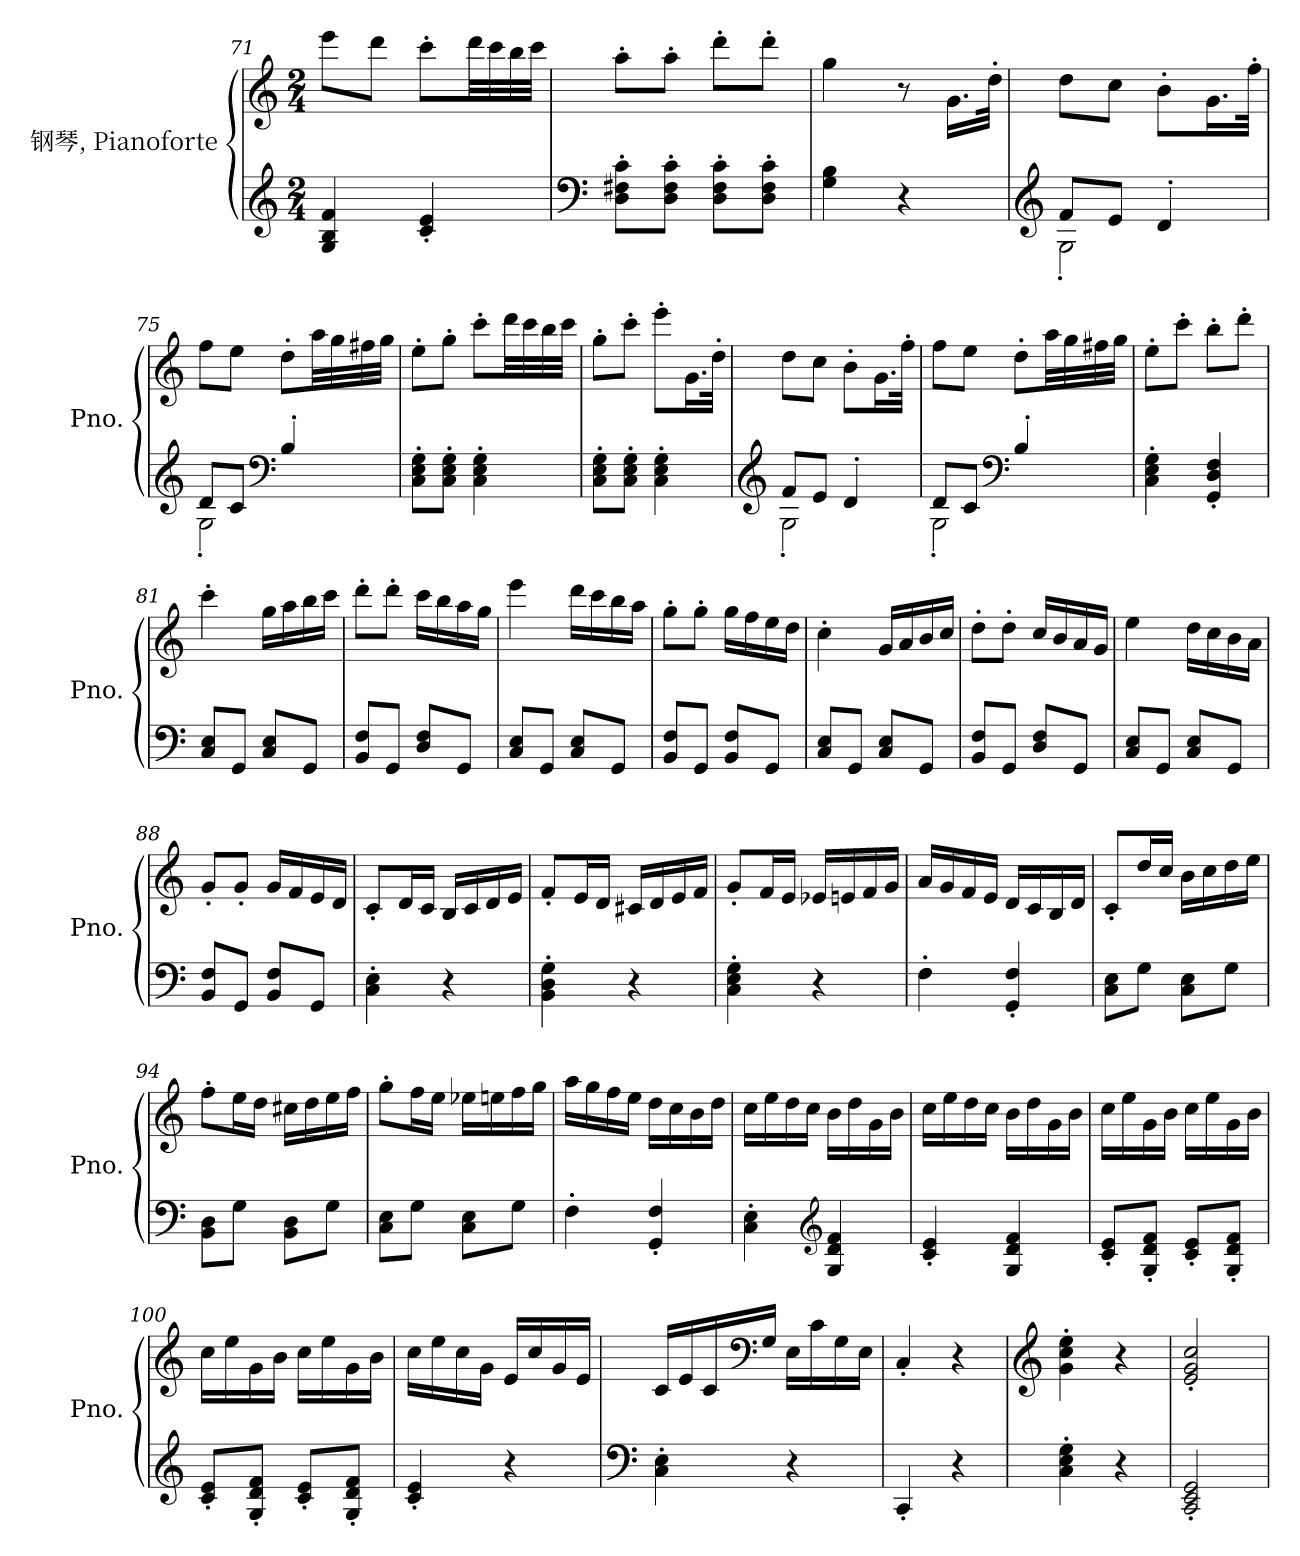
**kern	**kern
*part2	*part1
*staff2	*staff1
*I"钢琴, Pianoforte	*I"钢琴, Pianoforte
*I'Pno.	*I'Pno.
*clefG2	*clefG2
*k[]	*k[]
*M2/4	*M2/4
=71	=71
4G/ 4B/ 4f/	8eee\L
.	8ddd\J
4c/' 4e/'	8ccc'\L
.	32ddd\LL
.	32ccc\
.	32bb\
.	32ccc\JJJ
=72	=72
*clefF4	*
8D\' 8F#X\' 8c\'L	8aa'\L
8D\' 8F#\' 8c\'J	8aa'\J
8D\' 8F#\' 8c\'L	8ddd'\L
8D\' 8F#\' 8c\'J	8ddd'\J
!!LO:LB:g=z
=73	=73
4G\ 4B\	4gg\
4r	8r
.	16.g\LL
.	32dd'\JJk
=74	=74
*clefG2	*
*^	*
8f/L	2G'\	8dd\L
8e/J	.	8cc\J
4d'/	.	8b'\L
.	.	16.g\L
.	.	32ff'\JJk
=75	=75	=75
8d/L	2G'\	8ff\L
8c/J	.	8ee\J
*clefF4	*	*
4B'/	.	8dd'\L
.	.	32aa\LL
.	.	32gg\
.	.	32ff#X\
.	.	32gg\JJJ
*v	*v	*
=76	=76
8C\' 8E\' 8G\'L	8ee'\L
8C\' 8E\' 8G\'J	8gg'\J
4C\' 4E\' 4G\'	8ccc'\L
.	32ddd\LL
.	32ccc\
.	32bb\
.	32ccc\JJJ
=77	=77
8C\' 8E\' 8G\'L	8gg'\L
8C\' 8E\' 8G\'J	8ccc'\J
4C\' 4E\' 4G\'	8eee'\L
.	16.g\L
.	32dd'\JJk
!!LO:LB:g=z
=78	=78
*clefG2	*
*^	*
8f/L	2G'\	8dd\L
8e/J	.	8cc\J
4d'/	.	8b'\L
.	.	16.g\L
.	.	32ff'\JJk
=79	=79	=79
8d/L	2G'\	8ff\L
8c/J	.	8ee\J
*clefF4	*	*
4B'/	.	8dd'\L
.	.	32aa\LL
.	.	32gg\
.	.	32ff#X\
.	.	32gg\JJJ
*v	*v	*
=80	=80
4C\' 4E\' 4G\'	8ee'\L
.	8ccc'\J
4GG/' 4D/' 4F/'	8bb'\L
.	8ddd'\J
=81	=81
8C/ 8E/L	4ccc'\
8GG/J	.
8C/ 8E/L	16gg\LL
.	16aa\
8GG/J	16bb\
.	16ccc\JJ
=82	=82
8BB/ 8F/L	8ddd'\L
8GG/J	8ddd'\J
8D/ 8F/L	16ccc\LL
.	16bb\
8GG/J	16aa\
.	16gg\JJ
!!LO:LB:g=z
=83	=83
8C/ 8E/L	4eee\
8GG/J	.
8C/ 8E/L	16ddd\LL
.	16ccc\
8GG/J	16bb\
.	16aa\JJ
=84	=84
8BB/ 8F/L	8gg'\L
8GG/J	8gg'\J
8BB/ 8F/L	16gg\LL
.	16ff\
8GG/J	16ee\
.	16dd\JJ
=85	=85
8C/ 8E/L	4cc'\
8GG/J	.
8C/ 8E/L	16g/LL
.	16a/
8GG/J	16b/
.	16cc/JJ
=86	=86
8BB/ 8F/L	8dd'\L
8GG/J	8dd'\J
8D/ 8F/L	16cc/LL
.	16b/
8GG/J	16a/
.	16g/JJ
=87	=87
8C/ 8E/L	4ee\
8GG/J	.
8C/ 8E/L	16dd\LL
.	16cc\
8GG/J	16b\
.	16a\JJ
=88	=88
8BB/ 8F/L	8g'/L
8GG/J	8g'/J
8BB/ 8F/L	16g/LL
.	16f/
8GG/J	16e/
.	16d/JJ
!!LO:LB:g=z
=89	=89
4C\' 4E\'	8c'/L
.	16d/L
.	16c/JJ
4r	16B/LL
.	16c/
.	16d/
.	16e/JJ
=90	=90
4BB\' 4D\' 4G\'	8f'/L
.	16e/L
.	16d/JJ
4r	16c#X/LL
.	16d/
.	16e/
.	16f/JJ
=91	=91
4C\' 4E\' 4G\'	8g'/L
.	16f/L
.	16e/JJ
4r	16e-X/LL
.	16en/
.	16f/
.	16g/JJ
=92	=92
4F'\	16a/LL
.	16g/
.	16f/
.	16e/JJ
4GG/' 4F/'	16d/LL
.	16c/
.	16B/
.	16d/JJ
=93	=93
8C\ 8E\L	8c'/L
8G\J	16dd/L
.	16cc/JJ
8C\ 8E\L	16b\LL
.	16cc\
8G\J	16dd\
.	16ee\JJ
!!LO:LB:g=z
=94	=94
8BB\ 8D\L	8ff'\L
8G\J	16ee\L
.	16dd\JJ
*	*MM110
8BB\ 8D\L	16cc#X\LL
.	16dd\
8G\J	16ee\
.	16ff\JJ
=95	=95
8C\ 8E\L	8gg'\L
8G\J	16ff\L
.	16ee\JJ
8C\ 8E\L	16ee-X\LL
.	16een\
*	*MM111
8G\J	16ff\
.	16gg\JJ
=96	=96
4F'\	16aa\LL
.	16gg\
.	16ff\
.	16ee\JJ
4GG/' 4F/'	16dd\LL
.	16cc\
.	16b\
.	16dd\JJ
=97	=97
*	*MM112
4C\' 4E\'	16cc\LL
.	16ee\
.	16dd\
.	16cc\JJ
*clefG2	*
4G/ 4d/ 4f/	16b\LL
.	16dd\
.	16g\
.	16b\JJ
=98	=98
4c/' 4e/'	16cc\LL
.	16ee\
.	16dd\
.	16cc\JJ
4G/ 4d/ 4f/	16b\LL
.	16dd\
.	16g\
.	16b\JJ
!!LO:PB:g=z
=99	=99
*	*MM112
8c/' 8e/'L	16cc\LL
.	16ee\
8G/' 8d/' 8f/'J	16g\
.	16b\JJ
8c/' 8e/'L	16cc\LL
.	16ee\
8G/' 8d/' 8f/'J	16g\
.	16b\JJ
=100	=100
8c/' 8e/'L	16cc\LL
.	16ee\
8G/' 8d/' 8f/'J	16g\
.	16b\JJ
8c/' 8e/'L	16cc\LL
.	16ee\
8G/' 8d/' 8f/'J	16g\
.	16b\JJ
=101	=101
*	*MM115
4c/' 4e/'	16cc\LL
.	16ee\
.	16cc\
.	16g\JJ
*	*MM112
4r	16e/LL
.	16cc/
.	16g/
.	16e/JJ
=102	=102
*clefF4	*
*	*MM109
4C\' 4E\'	16c/LL
.	16e/
.	16c/
*	*clefF4
.	16G/JJ
*	*MM103
4r	16E\LL
.	16c\
.	16G\
.	16E\JJ
=103	=103
*	*MM98
4CC'/	4C'/
4r	4r
=104	=104
*	*clefG2
*	*MM92
4C\' 4E\' 4G\'	4g\' 4cc\' 4ee\'
*	*MM87
4r	4r
!!LO:LB:g=z
=105	=105
*	*MM41
2CC/' 2EE/' 2GG/'	2e/' 2g/' 2cc/'
=	=
*-	*-
